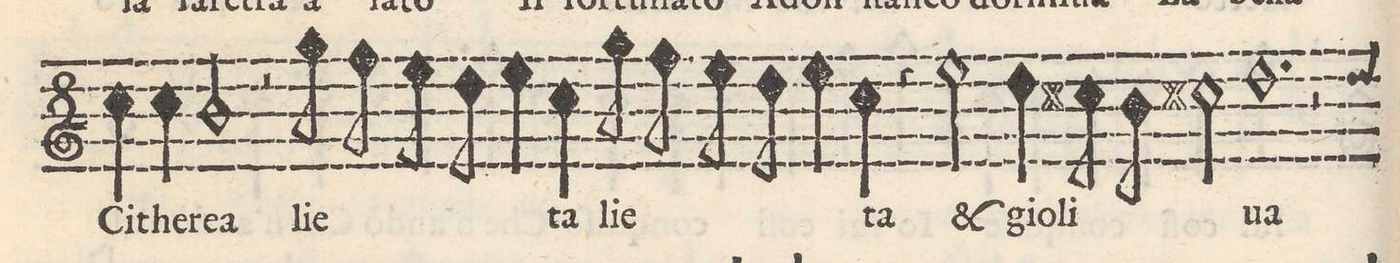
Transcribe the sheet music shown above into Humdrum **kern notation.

**kern	**text
*I"Canto	*
*clefG2	*
*k[]	*
*M2/1	*
4cc\	Ci-
4cc\	-the-
2b/	-rea
2r	.
8gg\	lie-
8ffny\	.
8ee\	.
8dd\	.
=17-	=17-
4ee\	.
4cc\	-ta
8gg\	lie-
8ff\	.
8ee\	.
8dd\	.
4ee\	.
4cc\	-ta
2ee\	[et]
=18-	=18-
4dd\	gio-
8cc#X\	-li-
8b\	.
2cc#X\	.
1.dd	-ua
=19-	=19-
2r	.
*-	*-
